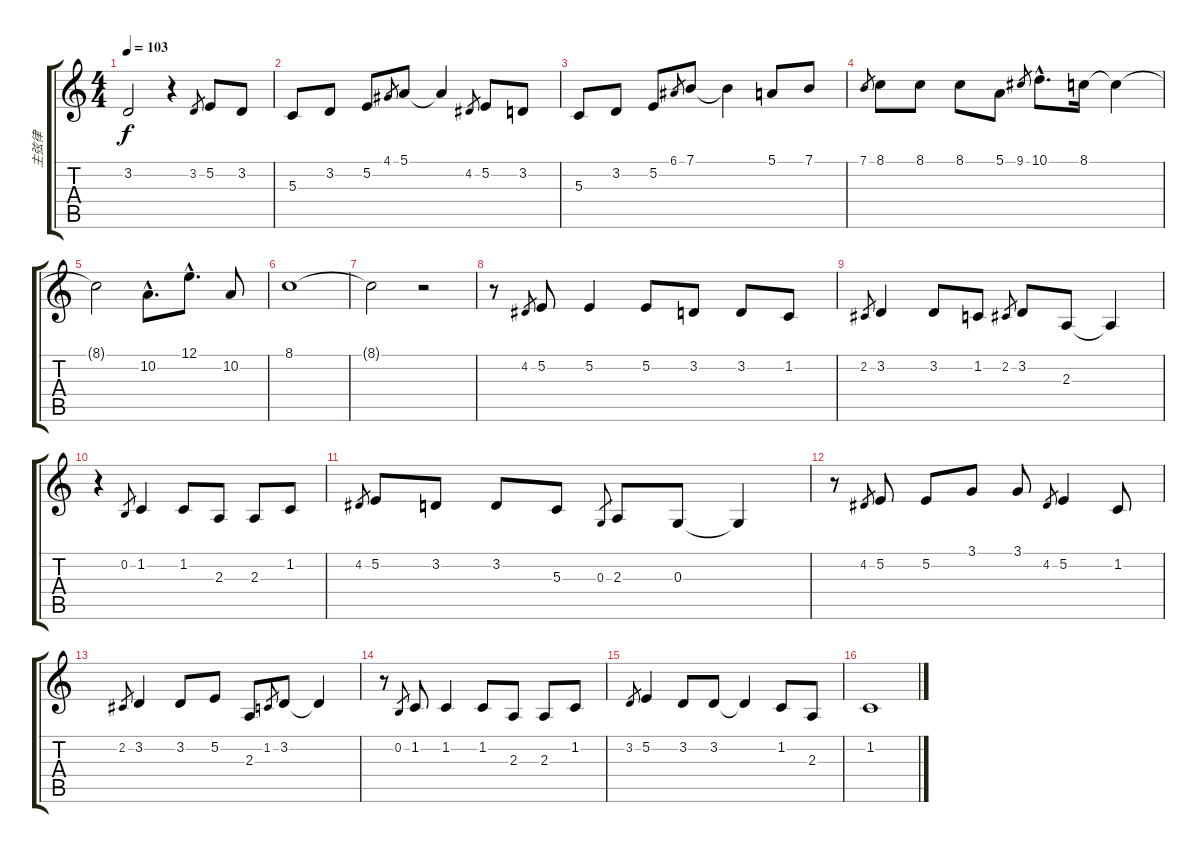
\track ("主弦律" "主弦律") {instrument flute}
\staff {score tabs}
\tuning (E4 B3 G3 D3 A2 E2) {hide}
\ts (4 4)
\tempo 103
\clef g2
\ks c
3.2.2{dy f} r.4 3.2.8{gr} 5.2.8 3.2.8 |
5.3.8 3.2.8 5.2.8 4.1.8{gr} 5.1.8 5.1{t}.4 4.2.8{gr} 5.2.8 3.2.8 |
5.3.8 3.2.8 5.2.8 6.1.8{gr} 7.1.8 7.1{t}.4 5.1.8 7.1.8 |
7.1.8{gr} 8.1.8 8.1.8 8.1.8 5.1.8 9.1.8{gr} 10.1{hac}.8{d} 8.1.16 8.1{t}.4 |
8.1{t}.2 10.2{hac}.8{d} 12.1{hac}.8{d} 10.2.8 |
8.1.1 |
8.1{t}.2 r.2 |
r.8 4.2.8{gr} 5.2.8 5.2.4 5.2.8 3.2.8 3.2.8 1.2.8 |
2.2.8{gr} 3.2.4 3.2.8 1.2.8 2.2.8{gr} 3.2.8 2.3.8 2.3{t}.4 |
r.4 0.2.8{gr} 1.2.4 1.2.8 2.3.8 2.3.8 1.2.8 |
4.2.8{gr} 5.2.8 3.2.8 3.2.8 5.3.8 0.3.8{gr} 2.3.8 0.3.8 0.3{t}.4 |
r.8 4.2.8{gr} 5.2.8 5.2.8 3.1.8 3.1.8 4.2.8{gr} 5.2.4 1.2.8 |
2.2.8{gr} 3.2.4 3.2.8 5.2.8 2.3.8 1.2.8{gr} 3.2.8 3.2{t}.4 |
r.8 0.2.8{gr} 1.2.8 1.2.4 1.2.8 2.3.8 2.3.8 1.2.8 |
3.2.8{gr} 5.2.4 3.2.8 3.2.8 3.2{t}.4 1.2.8 2.3.8 |
1.2.1
